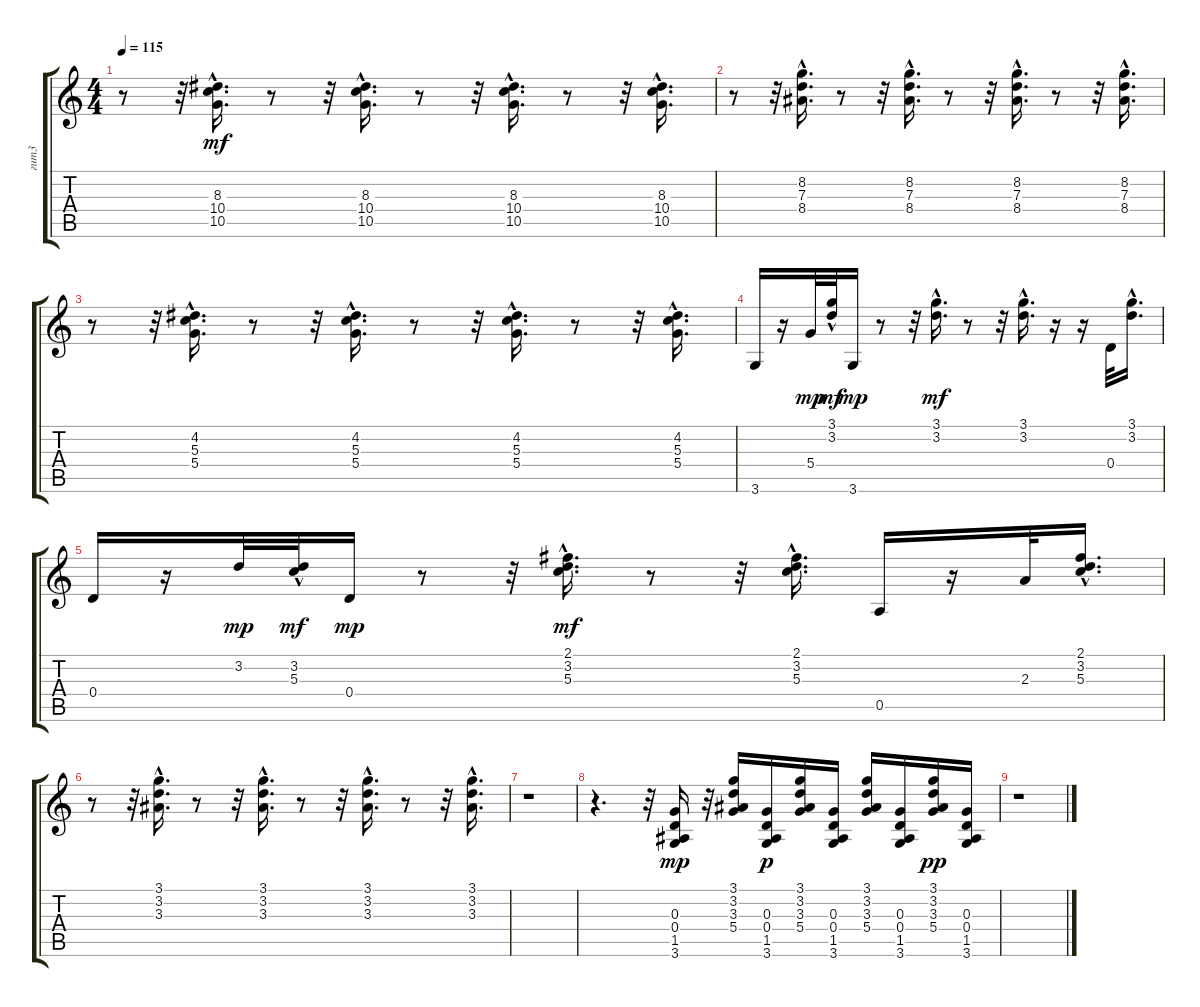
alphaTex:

\track ("гит3" "гит3") {instrument electricguitarclean}
\staff {score tabs}
\tuning (E4 B3 G3 D3 A2 E2) {hide}
\ts (4 4)
\tempo 115
\clef g2
\ks c
r.8{dy mf} r.32 (8.3{hac} 10.4{hac} 10.5{hac}).16{d} r.8 r.32 (8.3{hac} 10.4{hac} 10.5{hac}).16{d} r.8 r.32 (8.3{hac} 10.4{hac} 10.5).16{d} r.8 r.32 (8.3{hac} 10.4{hac} 10.5{hac}).16{d} |
r.8 r.32 (8.2{hac} 7.3{hac} 8.4{hac}).16{d} r.8 r.32 (8.2{hac} 7.3{hac} 8.4{hac}).16{d} r.8 r.32 (8.2{hac} 7.3{hac} 8.4).16{d} r.8 r.32 (8.2{hac} 7.3{hac} 8.4{hac}).16{d} |
r.8 r.32 (4.2{hac} 5.3{hac} 5.4{hac}).16{d} r.8 r.32 (4.2{hac} 5.3{hac} 5.4{hac}).16{d} r.8 r.32 (4.2{hac} 5.3{hac} 5.4).16{d} r.8 r.32 (4.2{hac} 5.3{hac} 5.4{hac}).16{d} |
3.6.16 r.16 5.4.32{dy mp} (3.1 3.2{hac}).32{dy mf} 3.6.16{dy mp} r.8 r.32 (3.1{hac} 3.2{hac}).16{d dy mf} r.8 r.32 (3.1 3.2{hac}).16{d} r.16 r.16 0.4.32 (3.1{hac} 3.2{hac}).16{d} |
0.4.16 r.16 3.2.32{dy mp} (3.2 5.3{hac}).32{dy mf} 0.4.16{dy mp} r.8 r.32 (2.1{hac} 3.2{hac} 5.3{hac}).16{d dy mf} r.8 r.32 (2.1{hac} 3.2 5.3{hac}).16{d} 0.5.16 r.16 2.3.32 (2.1{hac} 3.2{hac} 5.3{hac}).16{d} |
r.8 r.32 (3.1{hac} 3.2{hac} 3.3{hac}).16{d} r.8 r.32 (3.1{hac} 3.2{hac} 3.3{hac}).16{d} r.8 r.32 (3.1{hac} 3.2{hac} 3.3).16{d} r.8 r.32 (3.1{hac} 3.2{hac} 3.3{hac}).16{d} |
r.1 |
r.4{d} r.32 (0.3 0.4 1.5 3.6).16{dy mp} r.32 (3.1 3.2 3.3 5.4).16 (0.3 0.4 1.5 3.6).16{dy p} (3.1 3.2 3.3 5.4).16 (0.3 0.4 1.5 3.6).16 (3.1 3.2 3.3 5.4).16 (0.3 0.4 1.5 3.6).16 (3.1 3.2 3.3 5.4).16{dy pp} (0.3 0.4 1.5 3.6).16 |
r.1
